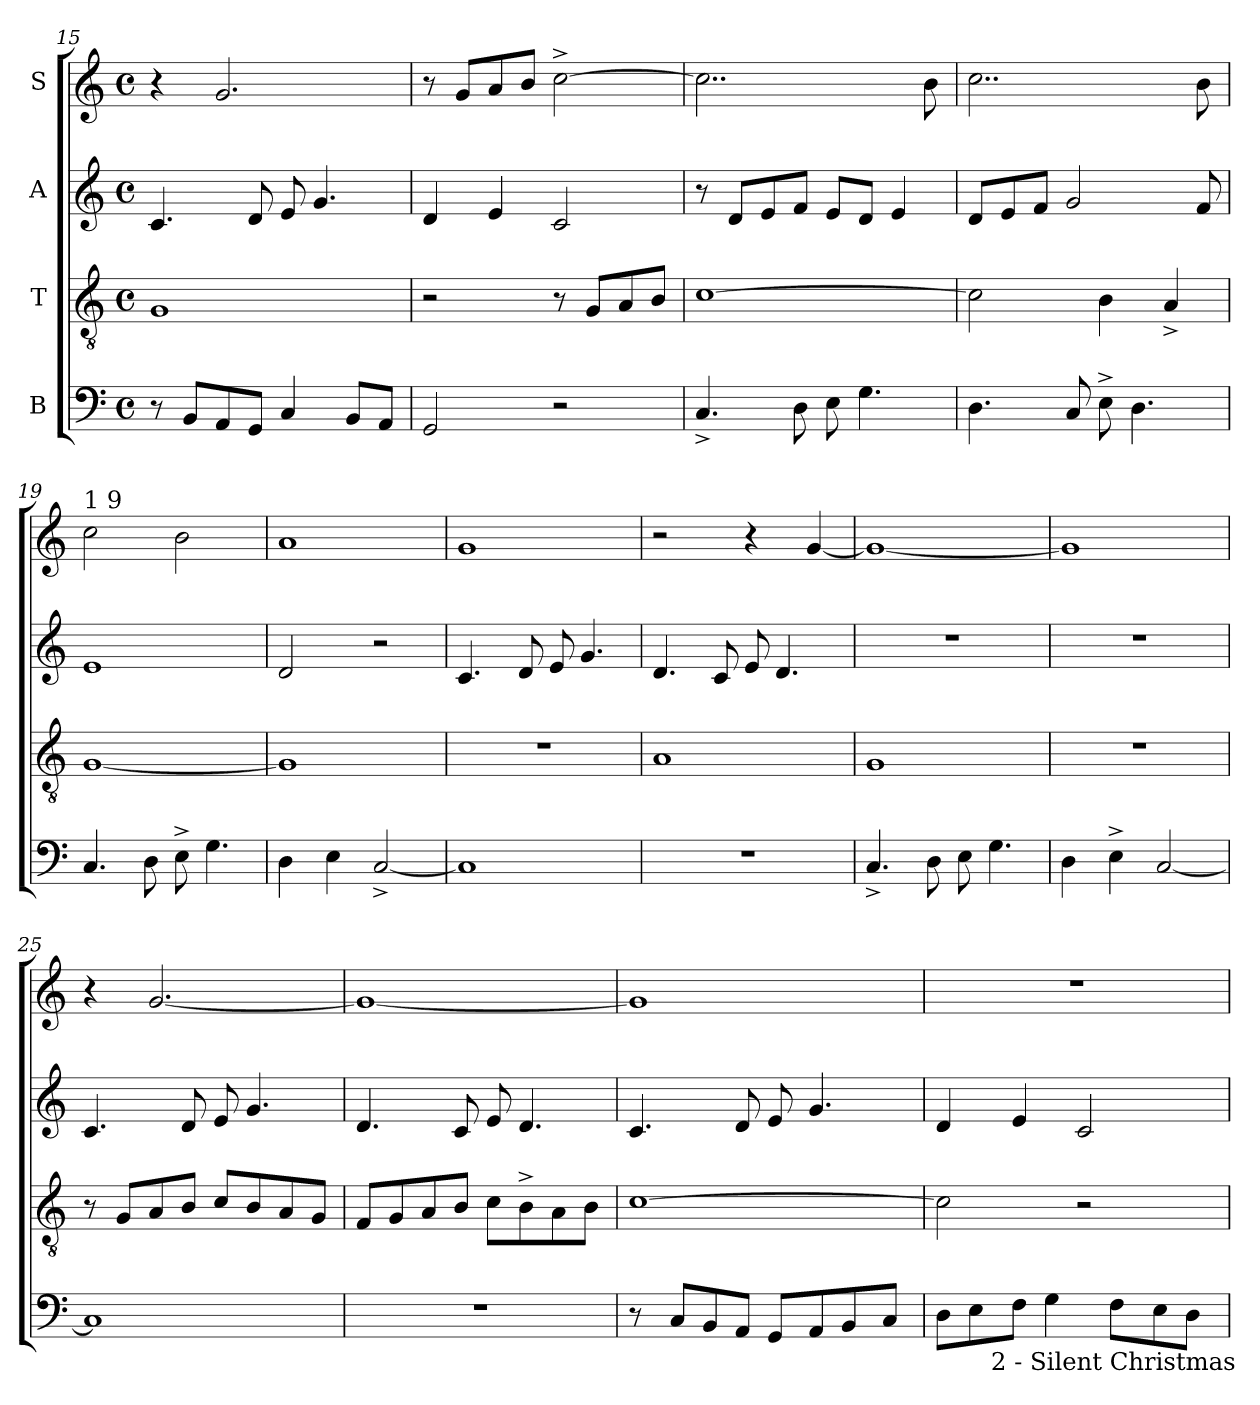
**kern	**kern	**kern	**kern
*part4	*part3	*part2	*part1
*staff4	*staff3	*staff2	*staff1
*I"B	*I"T	*I"A	*I"S
*clefF4	*clefGv2	*clefG2	*clefG2
*k[]	*k[]	*k[]	*k[]
*C:	*C:	*C:	*C:
*M4/4	*M4/4	*M4/4	*M4/4
*met(c)	*met(c)	*met(c)	*met(c)
=15	=15	=15	=15
8r	1G	4.c/	4r
8BB/L	.	.	.
8AA/	.	.	2.g/
8GG/J	.	8d/	.
4C/	.	8e/	.
.	.	4.g/	.
8BB/L	.	.	.
8AA/J	.	.	.
=16	=16	=16	=16
2GG/	2r	4d/	8r
.	.	.	8g/L
.	.	4e/	8a/
.	.	.	8b/J
2r	8r	2c/	[>2cc^>\
.	8G/L	.	.
.	8A/	.	.
.	8B/J	.	.
=17	=17	=17	=17
4.C^</	[>1c	8r	2..cc\]
.	.	8d/L	.
.	.	8e/	.
8D\	.	8f/J	.
8E\	.	8e/L	.
4.G\	.	8d/J	.
.	.	4e/	.
.	.	.	8b\
=18	=18	=18	=18
4.D\	2c\]	8d/L	2..cc\
.	.	8e/	.
.	.	8f/J	.
8C/	.	2g/	.
8E^>\	4B\	.	.
4.D\	.	.	.
.	4A^</	.	.
.	.	8f/	8b\
!!LO:LB:g=z
=19	=19	=19	=19
!	!	!	!LO:TX:a:t=1 9
4.C/	[<1G	1e	2cc\
8D\	.	.	.
8E^>\	.	.	2b\
4.G\	.	.	.
=20	=20	=20	=20
4D\	1G]	2d/	1a
4E\	.	.	.
[<2C^</	.	2r	.
=21	=21	=21	=21
1C]	1r	4.c/	1g
.	.	8d/	.
.	.	8e/	.
.	.	4.g/	.
=22	=22	=22	=22
1r	1A	4.d/	2r
.	.	8c/	.
.	.	8e/	4r
.	.	4.d/	.
.	.	.	[<4g/
=23	=23	=23	=23
4.C^</	1G	1r	1g_
8D\	.	.	.
8E\	.	.	.
4.G\	.	.	.
=24	=24	=24	=24
4D\	1r	1r	1g]
4E^>\	.	.	.
[<2C/	.	.	.
=25	=25	=25	=25
1C]	8r	4.c/	4r
.	8G/L	.	.
.	8A/	.	[<2.g/
.	8B/J	8d/	.
.	8c/L	8e/	.
.	8B/	4.g/	.
.	8A/	.	.
.	8G/J	.	.
!!LO:LB:g=z
=26	=26	=26	=26
1r	8F/L	4.d/	1g_
.	8G/	.	.
.	8A/	.	.
.	8B/J	8c/	.
.	8c\L	8e/	.
.	8B^>\	4.d/	.
.	8A\	.	.
.	8B\J	.	.
=27	=27	=27	=27
*^	*	*	*
8r	16.ryy	[>1c	4.c/	1g]
.	2ryy	.	.	.
8C/L	.	.	.	.
8BB/	.	.	.	.
8AA/J	.	.	8d/	.
8GG/L	.	.	8e/	.
.	4ryy	.	.	.
8AA/	.	.	4.g/	.
8BB/	.	.	.	.
.	8ryy	.	.	.
8C/J	.	.	.	.
.	32ryy	.	.	.
=28	=28	=28	=28	=28
8D\L	8.ryy	2c\]	4d/	1r
8E\	.	.	.	.
!	!LO:TX:b:t=2 - Silent Christmas	!	!	!
.	2ryy	.	.	.
8F\J	.	.	4e/	.
4G\	.	.	.	.
.	.	2r	2c/	.
8F\L	.	.	.	.
.	4ryy	.	.	.
8E\	.	.	.	.
8D\J	.	.	.	.
.	16ryy	.	.	.
*v	*v	*	*	*
=	=	=	=
*-	*-	*-	*-
